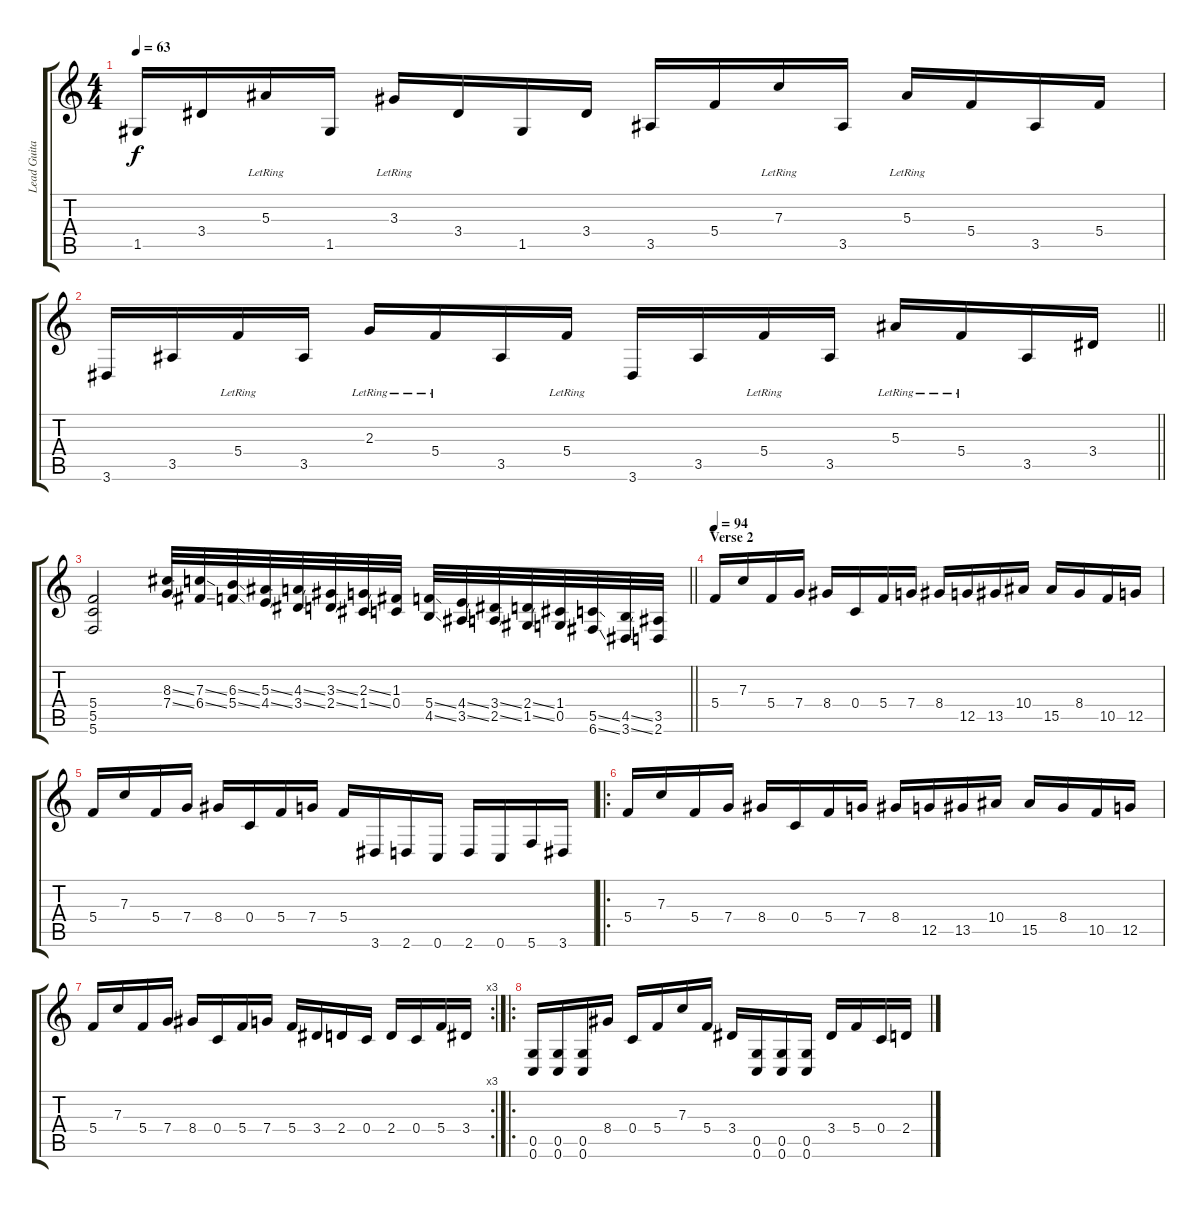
\track ("Lead Guitar" "Lead Guita") {instrument overdrivenguitar}
\staff {score tabs}
\tuning (D4 A3 F3 C3 G2 C2) {hide}
\ts (4 4)
\tempo 63
\clef g2
\ks c
1.5.16{dy f} 3.4.16 5.3{lr}.16 1.5.16 3.3{lr}.16 3.4.16 1.5.16 3.4.16 3.5.16 5.4.16 7.3{lr}.16 3.5.16 5.3{lr}.16 5.4.16 3.5.16 5.4.16 |
\barLineRight lightlight
3.6.16 3.5.16 5.4{lr}.16 3.5.16 2.3{lr}.16 5.4{lr}.16 3.5.16 5.4{lr}.16 3.6.16 3.5.16 5.4{lr}.16 3.5.16 5.3{lr}.16 5.4{lr}.16 3.5.16 3.4.16 |
\barLineRight lightlight
(5.4 5.5 5.6).2 (8.3{ss} 7.4{ss}).32{volume 13 instrument overdrivenguitar} (7.3{ss} 6.4{ss}).32 (6.3{ss} 5.4{ss}).32 (5.3{ss} 4.4{ss}).32 (4.3{ss} 3.4{ss}).32 (3.3{ss} 2.4{ss}).32 (2.3{ss} 1.4{ss}).32 (1.3 0.4).32 (5.4{ss} 4.5{ss}).32 (4.4{ss} 3.5{ss}).32 (3.4{ss} 2.5{ss}).32 (2.4{ss} 1.5{ss}).32 (1.4 0.5).32 (5.5{ss} 6.6{ss}).32 (4.5{ss} 3.6{ss}).32 (3.5 2.6).32 |
\section ("" "Verse 2")
\tempo 94
5.4.16{volume 13 instrument overdrivenguitar} 7.3.16 5.4.16 7.4.16 8.4.16 0.4.16 5.4.16 7.4.16 8.4.16 12.5.16 13.5.16 10.4.16 15.5.16 8.4.16 10.5.16 12.5.16 |
5.4.16 7.3.16 5.4.16 7.4.16 8.4.16 0.4.16 5.4.16 7.4.16 5.4.16 3.6.16 2.6.16 0.6.16 2.6.16 0.6.16 5.6.16 3.6.16 |
\ro
5.4.16 7.3.16 5.4.16 7.4.16 8.4.16 0.4.16 5.4.16 7.4.16 8.4.16 12.5.16 13.5.16 10.4.16 15.5.16 8.4.16 10.5.16 12.5.16 |
\rc 3
5.4.16 7.3.16 5.4.16 7.4.16 8.4.16 0.4.16 5.4.16 7.4.16 5.4.16 3.4.16 2.4.16 0.4.16 2.4.16 0.4.16 5.4.16 3.4.16 |
\ro
(0.5 0.6).16 (0.5 0.6).16 (0.5 0.6).16 8.4.16 0.4.16 5.4.16 7.3.16 5.4.16 3.4.16 (0.5 0.6).16 (0.5 0.6).16 (0.5 0.6).16 3.4.16 5.4.16 0.4.16 2.4.16
